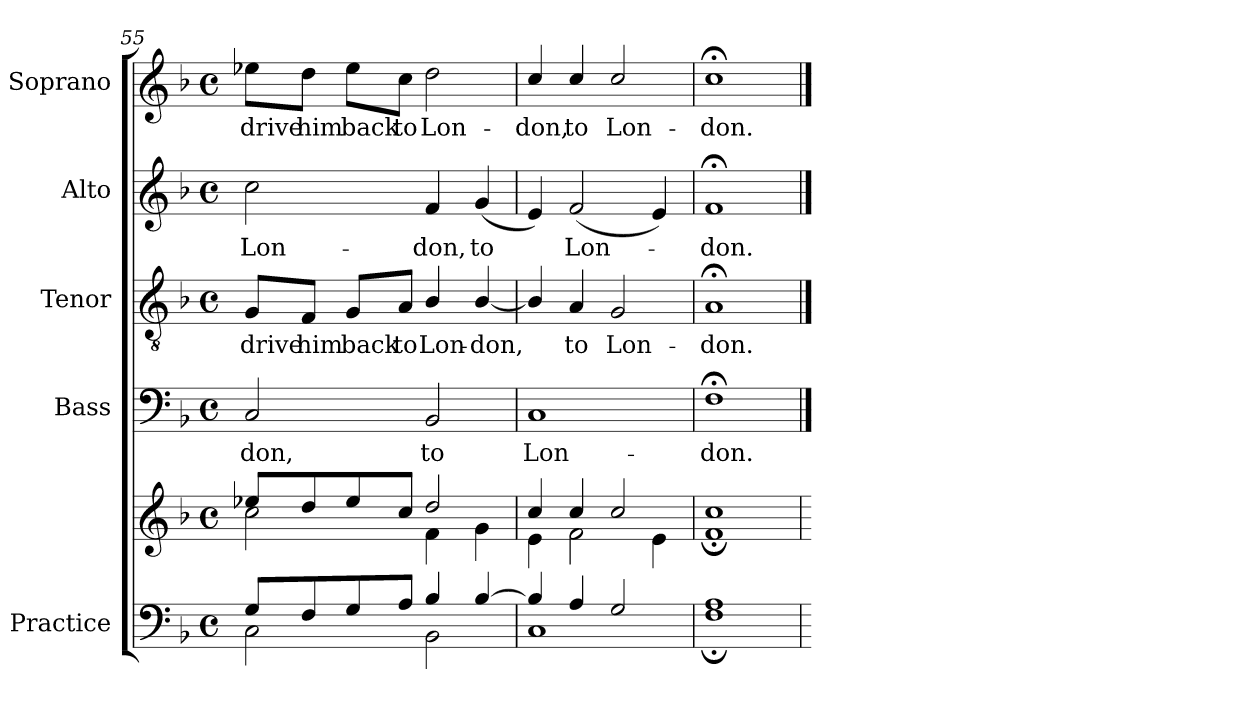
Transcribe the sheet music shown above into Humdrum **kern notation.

**kern	**kern	**kern	**text	**kern	**text	**kern	**text	**kern	**text
*part5	*part5	*part4	*part4	*part3	*part3	*part2	*part2	*part1	*part1
*staff6	*staff5	*staff4	*staff4	*staff3	*staff3	*staff2	*staff2	*staff1	*staff1
*I"Practice	*	*I"Bass	*	*I"Tenor	*	*I"Alto	*	*I"Soprano	*
*	*	*I'B	*	*I'T	*	*I'A	*	*I'S	*
*clefF4	*clefG2	*clefF4	*	*clefGv2	*	*clefG2	*	*clefG2	*
*k[b-]	*k[b-]	*k[b-]	*	*k[b-]	*	*k[b-]	*	*k[b-]	*
*F:	*F:	*F:	*	*F:	*	*F:	*	*F:	*
*M4/4	*M4/4	*M4/4	*	*M4/4	*	*M4/4	*	*M4/4	*
*met(c)	*met(c)	*met(c)	*	*met(c)	*	*met(c)	*	*met(c)	*
=55	=55	=55	=55	=55	=55	=55	=55	=55	=55
*^	*^	*	*	*	*	*	*	*	*
!	!	!	!	!	!LO:LY:b	!	!LO:LY:b	!	!LO:LY:b	!	!LO:LY:b
8G/L	2C\	8ee-X/L	2cc\	2C	-don,	8G/L	drive	2cc	Lon-	8ee-X\L	drive
!	!	!	!	!	!	!	!LO:LY:b	!	!	!	!LO:LY:b
8F/	.	8dd/	.	.	.	8F/J	him	.	.	8dd\J	him
!	!	!	!	!	!	!	!LO:LY:b	!	!	!	!LO:LY:b
8G/	.	8ee-/	.	.	.	8G/L	back	.	.	8ee-\L	back
!	!	!	!	!	!	!	!LO:LY:b	!	!	!	!LO:LY:b
8A/J	.	8cc/J	.	.	.	8A/J	to	.	.	8cc\J	to
!	!	!	!	!	!LO:LY:b	!	!LO:LY:b	!	!LO:LY:b	!	!LO:LY:b
4B-/	2BB-\	2dd/	4f\	2BB-	to	4B-/	Lon-	4f	-don,	2dd	Lon-
!	!	!	!	!	!	!	!LO:LY:b	!	!LO:LY:b	!	!
[4B-/	.	.	4g\	.	.	[4B-/	-don,	(<4g	to	.	.
=56	=56	=56	=56	=56	=56	=56	=56	=56	=56	=56	=56
!	!	!	!	!	!LO:LY:b	!	!	!	!	!	!LO:LY:b
4B-/]	1C\	4cc/	4e\	1C	Lon-	4B-/]	.	4e)	.	4cc/	-don,
!	!	!	!	!	!	!	!LO:LY:b	!	!LO:LY:b	!	!LO:LY:b
4A/	.	4cc/	2f\	.	.	4A	to	(<2f	Lon-	4cc/	to
!	!	!	!	!	!	!	!LO:LY:b	!	!	!	!LO:LY:b
2G/	.	2cc/	.	.	.	2G	Lon-	.	.	2cc/	Lon-
.	.	.	4e\	.	.	.	.	4e)	.	.	.
=57	=57	=57	=57	=57	=57	=57	=57	=57	=57	=57	=57
!	!	!	!	!	!LO:LY:b	!	!LO:LY:b	!	!LO:LY:b	!	!LO:LY:b
1A/	1F;\	1cc/	1f;<\	1F;<	-don.	1A;<	-don.	1f;<	don.	1cc;<	-don.
*v	*v	*	*	*	*	*	*	*	*	*	*
*	*v	*v	*	*	*	*	*	*	*	*
=	=	==	==	==	==	==	==	==	==
*-	*-	*-	*-	*-	*-	*-	*-	*-	*-
